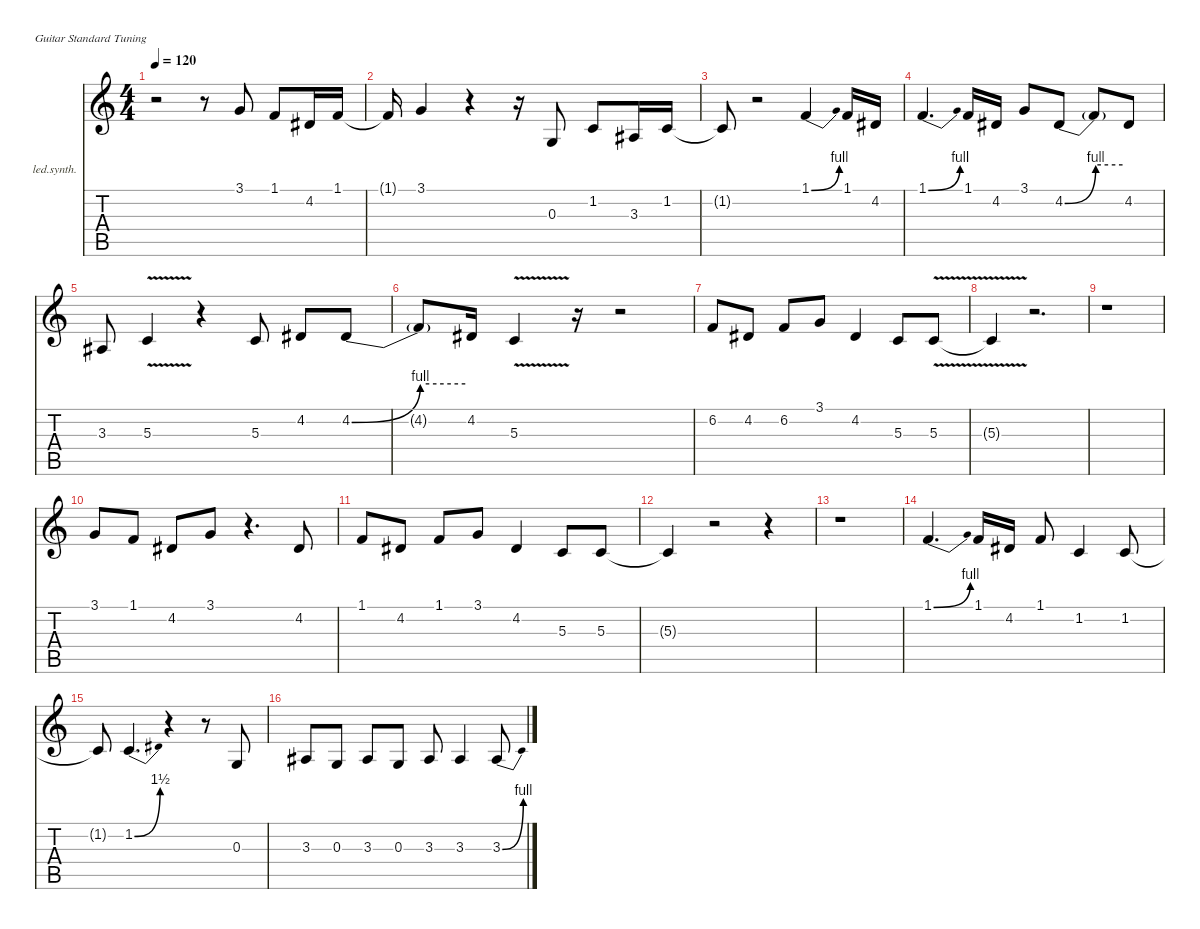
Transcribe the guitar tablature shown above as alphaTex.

\defaultSystemsLayout 4
\hideDynamics
\bracketExtendMode nobrackets
\firstSystemTrackNameOrientation horizontal
\otherSystemsTrackNameOrientation horizontal
\track ("Vocal" "led.synth.") {instrument lead8bassandlead}
\staff {score tabs}
\tuning (E4 B3 G3 D3 A2 E2)
\ts (4 4)
\tempo 120
\clef g2
\ks c
r.2{dy f} r.8 3.1.8 1.1.8 4.2{acc #}.16 1.1.16 |
1.1{t}.16 3.1.4 r.4 r.16 0.3.8 1.2.8 3.3{acc #}.16 1.2.16 |
1.2{t}.8 r.2 1.1{be (bend 0 0 30 4)}.4 1.1.16 4.2{acc #}.16 |
1.1{be (bend 0 0 30 4)}.4{d} 1.1.16 4.2{acc #}.16 3.1.8 4.2{be (bend 0 0 60 4) acc #}.8 4.2{be (hold 0 4 60 4) t}.8 4.2{acc #}.8 |
3.3{acc #}.8 5.3{v}.4 r.4 5.3.8 4.2{acc #}.8 4.2{be (bend 0 0 60 4) acc #}.8 |
4.2{be (hold 0 4 60 4) t}.8 4.2{acc #}.16 5.3{v}.4 r.16 r.2 |
6.2.8 4.2{acc #}.8 6.2.8 3.1.8 4.2{acc #}.4 5.3.8 5.3{v}.8 |
5.3{v t}.4 r.2{d} |
r.1 |
3.1.8 1.1.8 4.2{acc #}.8 3.1.8 r.4{d} 4.2{acc #}.8 |
1.1.8 4.2{acc #}.8 1.1.8 3.1.8 4.2{acc #}.4 5.3.8 5.3.8 |
5.3{t}.4 r.2 r.4 |
r.1 |
1.1{be (bend 0 0 30 4)}.4{d} 1.1.16 4.2{acc #}.16 1.1.8 1.2.4 1.2.8 |
1.2{t}.8 1.2{be (bend 0 0 30 6)}.4{d} r.4 r.8 0.3.8 |
3.3{acc #}.8 0.3.8 3.3{acc #}.8 0.3.8 3.3{acc #}.8 3.3{acc #}.4 3.3{be (bend 0 0 60 4) acc #}.8
